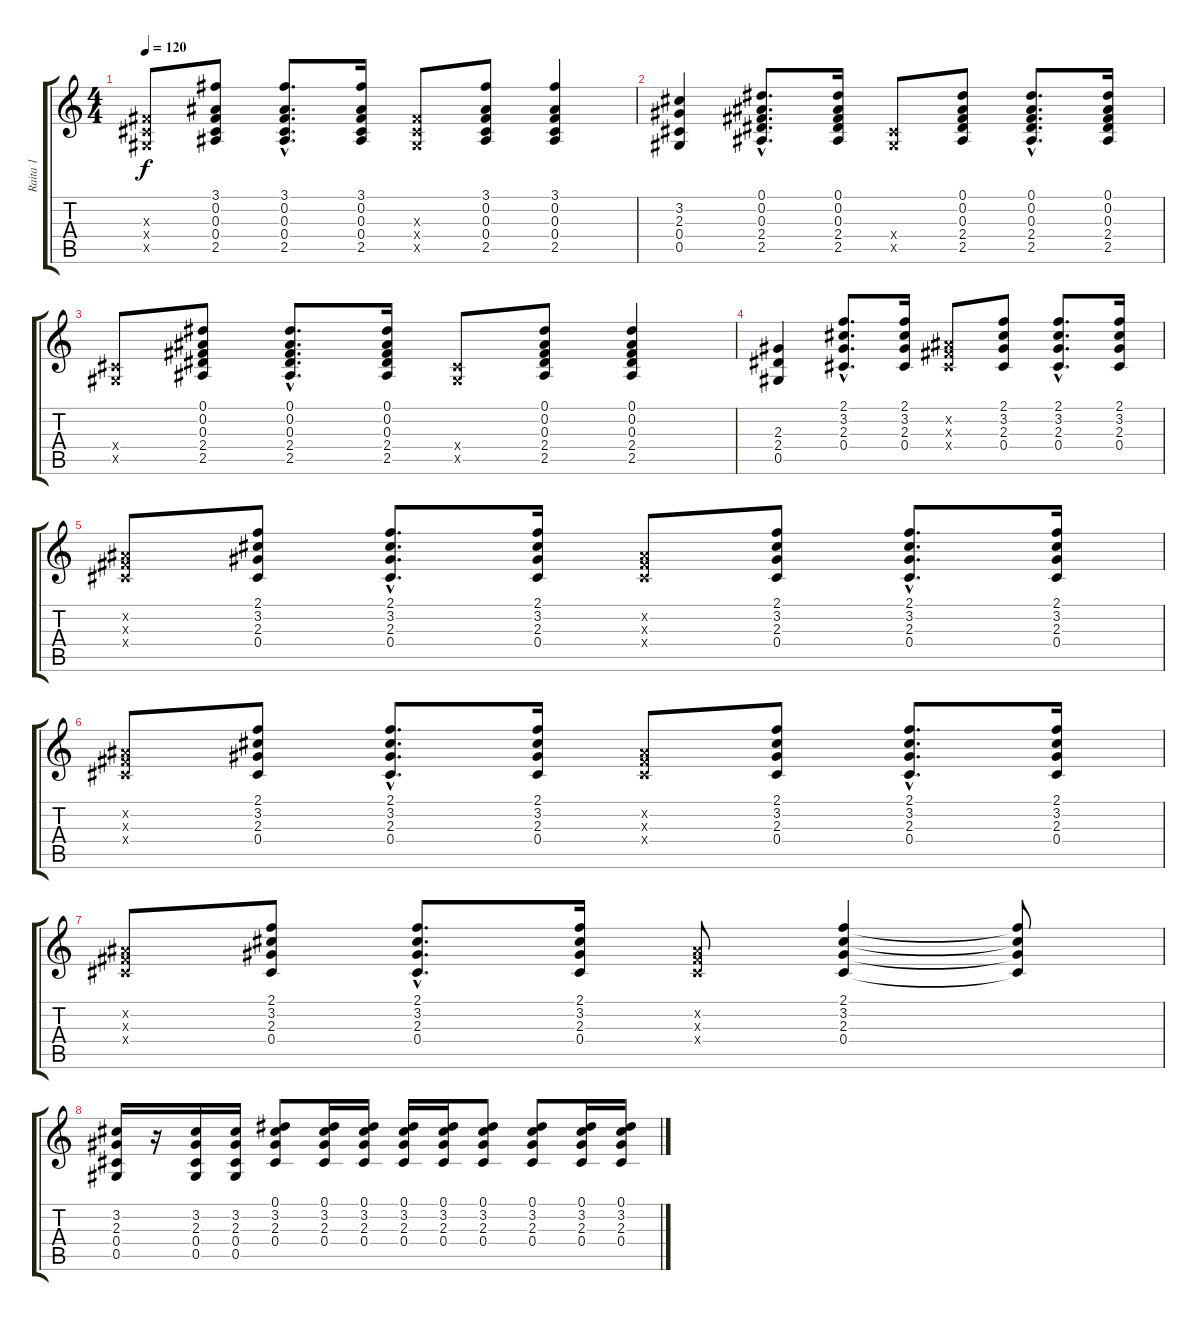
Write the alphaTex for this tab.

\track ("Raita 1" "Raita 1") {instrument acousticguitarsteel}
\staff {score tabs}
\tuning (Eb4 Bb3 Gb3 Db3 Ab2 Db2) {hide}
\ts (4 4)
\tempo 120
\clef g2
\ks c
(0.3{x} 0.4{x} 0.5{x}).8{dy f} (3.1 0.2 0.3 0.4 2.5).8 (3.1{hac} 0.2{hac} 0.3{hac} 0.4{hac} 2.5{hac}).8{d} (3.1 0.2 0.3 0.4 2.5).16 (0.3{x} 0.4{x} 0.5{x}).8 (3.1 0.2 0.3 0.4 2.5).8 (3.1 0.2 0.3 0.4 2.5).4 |
(3.2 2.3 0.4 0.5).4 (0.1{hac} 0.2{hac} 0.3{hac} 2.4{hac} 2.5{hac}).8{d} (0.1 0.2 0.3 2.4 2.5).16 (0.4{x} 0.5{x}).8 (0.1 0.2 0.3 2.4 2.5).8 (0.1{hac} 0.2{hac} 0.3{hac} 2.4{hac} 2.5{hac}).8{d} (0.1 0.2 0.3 2.4 2.5).16 |
(0.4{x} 0.5{x}).8 (0.1 0.2 0.3 2.4 2.5).8 (0.1{hac} 0.2{hac} 0.3{hac} 2.4{hac} 2.5{hac}).8{d} (0.1 0.2 0.3 2.4 2.5).16 (0.4{x} 0.5{x}).8 (0.1 0.2 0.3 2.4 2.5).8 (0.1 0.2 0.3 2.4 2.5).4 |
(2.3 2.4 0.5).4 (2.1{hac} 3.2{hac} 2.3{hac} 0.4{hac}).8{d} (2.1 3.2 2.3 0.4).16 (0.2{x} 0.3{x} 0.4{x}).8 (2.1 3.2 2.3 0.4).8 (2.1{hac} 3.2{hac} 2.3{hac} 0.4{hac}).8{d} (2.1 3.2 2.3 0.4).16 |
(0.2{x} 0.3{x} 0.4{x}).8 (2.1 3.2 2.3 0.4).8 (2.1{hac} 3.2{hac} 2.3{hac} 0.4{hac}).8{d} (2.1 3.2 2.3 0.4).16 (0.2{x} 0.3{x} 0.4{x}).8 (2.1 3.2 2.3 0.4).8 (2.1{hac} 3.2{hac} 2.3{hac} 0.4{hac}).8{d} (2.1 3.2 2.3 0.4).16 |
(0.2{x} 0.3{x} 0.4{x}).8 (2.1 3.2 2.3 0.4).8 (2.1{hac} 3.2{hac} 2.3{hac} 0.4{hac}).8{d} (2.1 3.2 2.3 0.4).16 (0.2{x} 0.3{x} 0.4{x}).8 (2.1 3.2 2.3 0.4).8 (2.1{hac} 3.2{hac} 2.3{hac} 0.4{hac}).8{d} (2.1 3.2 2.3 0.4).16 |
(0.2{x} 0.3{x} 0.4{x}).8 (2.1 3.2 2.3 0.4).8 (2.1{hac} 3.2{hac} 2.3{hac} 0.4{hac}).8{d} (2.1 3.2 2.3 0.4).16 (0.2{x} 0.3{x} 0.4{x}).8 (2.1 3.2 2.3 0.4).4 (2.1{t} 3.2{t} 2.3{t} 0.4{t}).8 |
(3.2 2.3 0.4 0.5).16 r.16 (3.2 2.3 0.4 0.5).16 (3.2 2.3 0.4 0.5).16 (0.1 3.2 2.3 0.4).8 (0.1 3.2 2.3 0.4).16 (0.1 3.2 2.3 0.4).16 (0.1 3.2 2.3 0.4).16 (0.1 3.2 2.3 0.4).16 (0.1 3.2 2.3 0.4).8 (0.1 3.2 2.3 0.4).8 (0.1 3.2 2.3 0.4).16 (0.1 3.2 2.3 0.4).16
